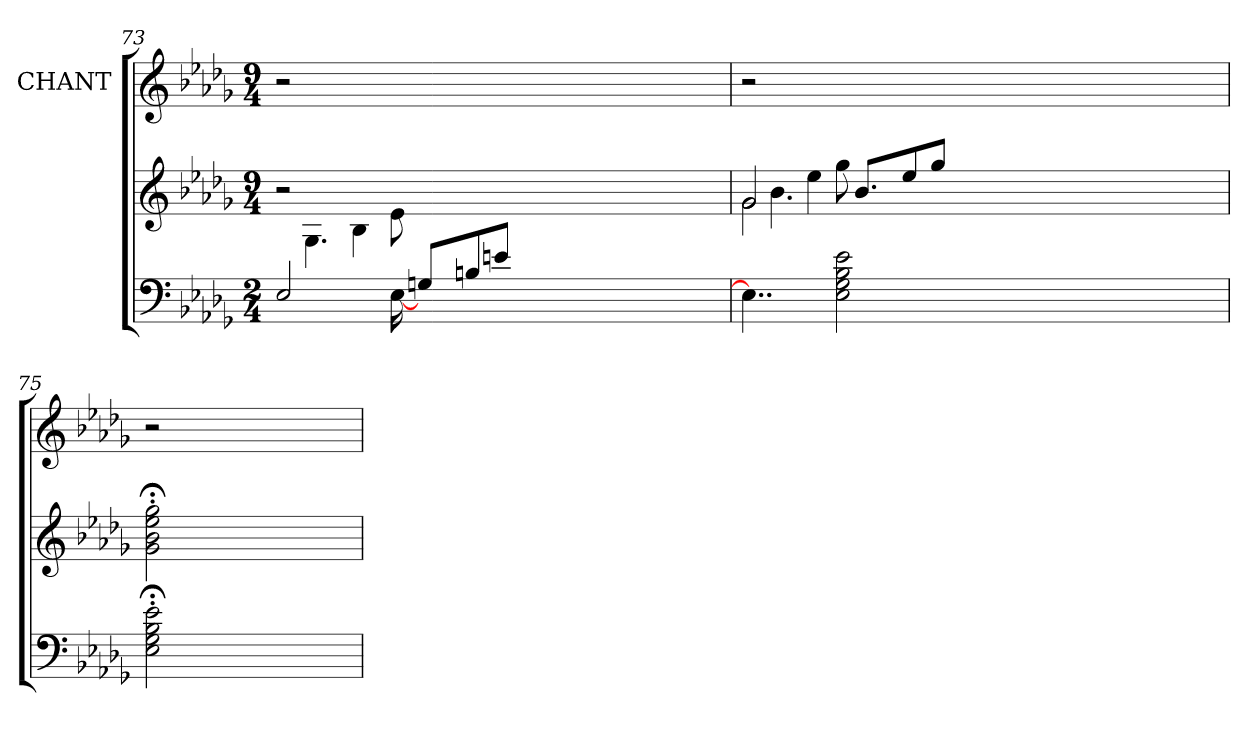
**kern	**kern	**kern
*part3	*part2	*part1
*staff3	*staff2	*staff1
*	*	*I"CHANT
*clefF4	*clefG2	*clefG2
*k[b-e-a-d-g-]	*k[b-e-a-d-g-]	*k[b-e-a-d-g-]
*M2/4	*M9/4	*M9/4
=73	=73	=73
*^	*^	*
*	*	*	*^	*
*	*	*	*	*^	*
2E-i/	4ryy	2r	8ryy	8ryy	8ryy	2r
.	.	.	4.G-j\	8.ryy	8.ryy	.
.	8ryy	.	.	.	.	.
.	.	.	.	4B-Z\	8ryy	.
.	16ryy	.	.	.	.	.
.	[16E-V\	.	.	.	8e-\	.
!LO:N:vis=8	!	!	!	!	!	!
8.GV/L	4..ryy	1..ryy	1..ryy	.	.	1..ryy
.	.	.	.	1ryy	1ryy	.
8BV/	.	.	.	.	.	.
8eV/J	.	.	.	.	.	.
1ryy	1ryy	.	.	.	.	.
.	.	.	.	2ryy	2ryy	.
4ryy	4ryy	.	.	.	.	.
.	.	.	.	8.ryy	8.ryy	.
16ryy	16ryy	.	.	.	.	.
*v	*v	*	*	*	*	*
=74	=74	=74	=74	=74	=74
*	*	*	*	*^	*
4..E-V\]	2g-N/	2g-V\	8ryy	8ryy	8ryy	2r
.	.	.	4.b-j\	8.ryy	8.ryy	.
.	.	.	.	4ee-Z\	8ryy	.
2E-i\ 2G-i\ 2B-i\ 2e-i\	.	.	.	.	8gg-\	.
.	8.b-N/L	1..ryy	1..ryy	.	.	1..ryy
.	.	.	.	1ryy	1ryy	.
.	8ee-N/	.	.	.	.	.
.	8gg-N/J	.	.	.	.	.
1..ryy	1ryy	.	.	.	.	.
.	.	.	.	2ryy	2ryy	.
.	4ryy	.	.	.	.	.
.	.	.	.	8.ryy	8.ryy	.
.	16ryy	.	.	.	.	.
.	4..ryy	4..ryy	4..ryy	4..ryy	4..ryy	4..ryy
*	*v	*v	*v	*v	*v	*
=75	=75	=75
2E-i;'>'>\ 2G-i;'>'>\ 2B-i;'>'>\ 2e-i;'>'>\	2g-N;'>\ 2b-N;'>\ 2ee-N;'>\ 2gg-N;'>\	2r
1..ryy	1..ryy	1..ryy
=	=	=
*-	*-	*-
